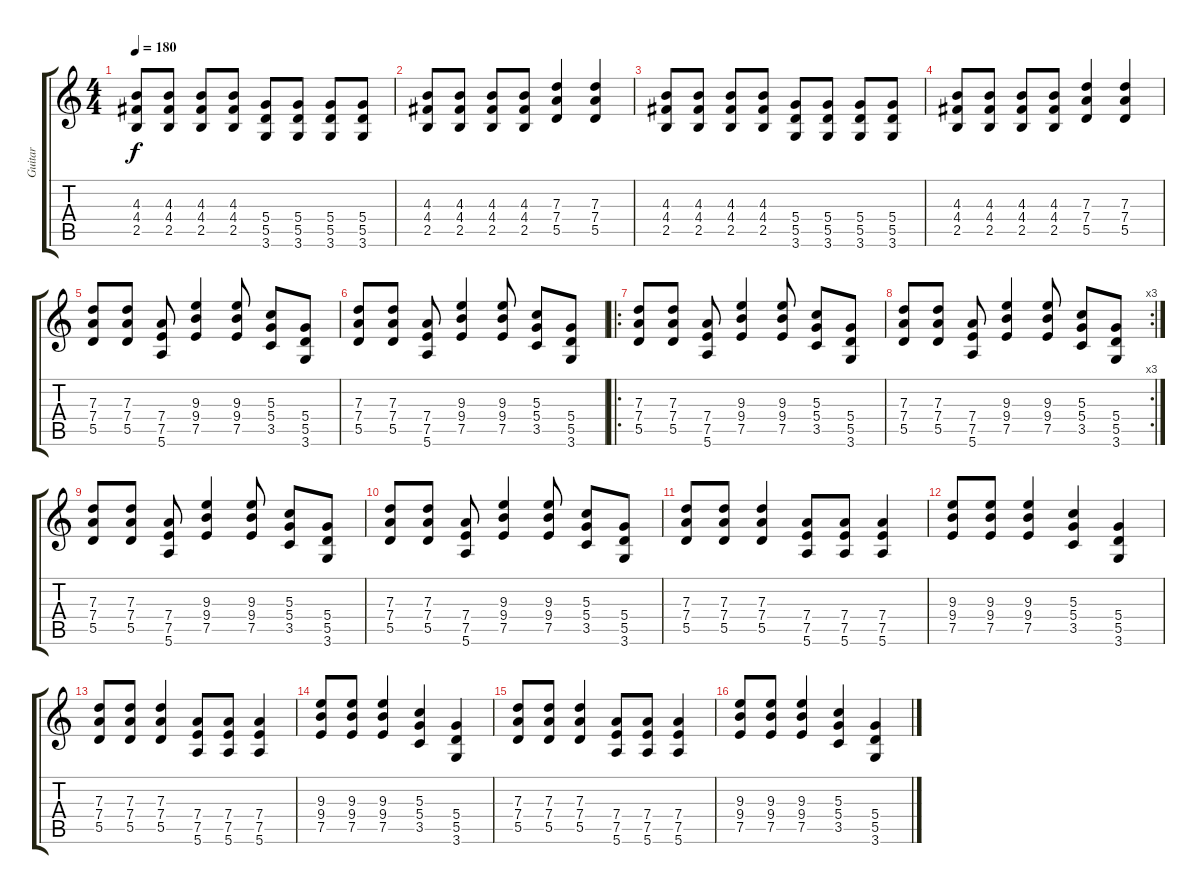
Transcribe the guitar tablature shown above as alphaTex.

\track ("Guitar" "Guitar") {instrument overdrivenguitar}
\staff {score tabs}
\tuning (E4 B3 G3 D3 A2 E2) {hide}
\ts (4 4)
\tempo 180
\clef g2
\ks c
(4.3 4.4 2.5).8{dy f} (4.3 4.4 2.5).8 (4.3 4.4 2.5).8 (4.3 4.4 2.5).8 (5.4 5.5 3.6).8 (5.4 5.5 3.6).8 (5.4 5.5 3.6).8 (5.4 5.5 3.6).8 |
(4.3 4.4 2.5).8 (4.3 4.4 2.5).8 (4.3 4.4 2.5).8 (4.3 4.4 2.5).8 (7.3 7.4 5.5).4 (7.3 7.4 5.5).4 |
(4.3 4.4 2.5).8 (4.3 4.4 2.5).8 (4.3 4.4 2.5).8 (4.3 4.4 2.5).8 (5.4 5.5 3.6).8 (5.4 5.5 3.6).8 (5.4 5.5 3.6).8 (5.4 5.5 3.6).8 |
(4.3 4.4 2.5).8 (4.3 4.4 2.5).8 (4.3 4.4 2.5).8 (4.3 4.4 2.5).8 (7.3 7.4 5.5).4 (7.3 7.4 5.5).4 |
(7.3 7.4 5.5).8 (7.3 7.4 5.5).8 (7.4 7.5 5.6).8 (9.3 9.4 7.5).4 (9.3 9.4 7.5).8 (5.3 5.4 3.5).8 (5.4 5.5 3.6).8 |
(7.3 7.4 5.5).8 (7.3 7.4 5.5).8 (7.4 7.5 5.6).8 (9.3 9.4 7.5).4 (9.3 9.4 7.5).8 (5.3 5.4 3.5).8 (5.4 5.5 3.6).8 |
\ro
(7.3 7.4 5.5).8 (7.3 7.4 5.5).8 (7.4 7.5 5.6).8 (9.3 9.4 7.5).4 (9.3 9.4 7.5).8 (5.3 5.4 3.5).8 (5.4 5.5 3.6).8 |
\rc 3
(7.3 7.4 5.5).8 (7.3 7.4 5.5).8 (7.4 7.5 5.6).8 (9.3 9.4 7.5).4 (9.3 9.4 7.5).8 (5.3 5.4 3.5).8 (5.4 5.5 3.6).8 |
(7.3 7.4 5.5).8 (7.3 7.4 5.5).8 (7.4 7.5 5.6).8 (9.3 9.4 7.5).4 (9.3 9.4 7.5).8 (5.3 5.4 3.5).8 (5.4 5.5 3.6).8 |
(7.3 7.4 5.5).8 (7.3 7.4 5.5).8 (7.4 7.5 5.6).8 (9.3 9.4 7.5).4 (9.3 9.4 7.5).8 (5.3 5.4 3.5).8 (5.4 5.5 3.6).8 |
(7.3 7.4 5.5).8 (7.3 7.4 5.5).8 (7.3 7.4 5.5).4 (7.4 7.5 5.6).8 (7.4 7.5 5.6).8 (7.4 7.5 5.6).4 |
(9.3 9.4 7.5).8 (9.3 9.4 7.5).8 (9.3 9.4 7.5).4 (5.3 5.4 3.5).4 (5.4 5.5 3.6).4 |
(7.3 7.4 5.5).8 (7.3 7.4 5.5).8 (7.3 7.4 5.5).4 (7.4 7.5 5.6).8 (7.4 7.5 5.6).8 (7.4 7.5 5.6).4 |
(9.3 9.4 7.5).8 (9.3 9.4 7.5).8 (9.3 9.4 7.5).4 (5.3 5.4 3.5).4 (5.4 5.5 3.6).4 |
(7.3 7.4 5.5).8 (7.3 7.4 5.5).8 (7.3 7.4 5.5).4 (7.4 7.5 5.6).8 (7.4 7.5 5.6).8 (7.4 7.5 5.6).4 |
(9.3 9.4 7.5).8 (9.3 9.4 7.5).8 (9.3 9.4 7.5).4 (5.3 5.4 3.5).4 (5.4 5.5 3.6).4
